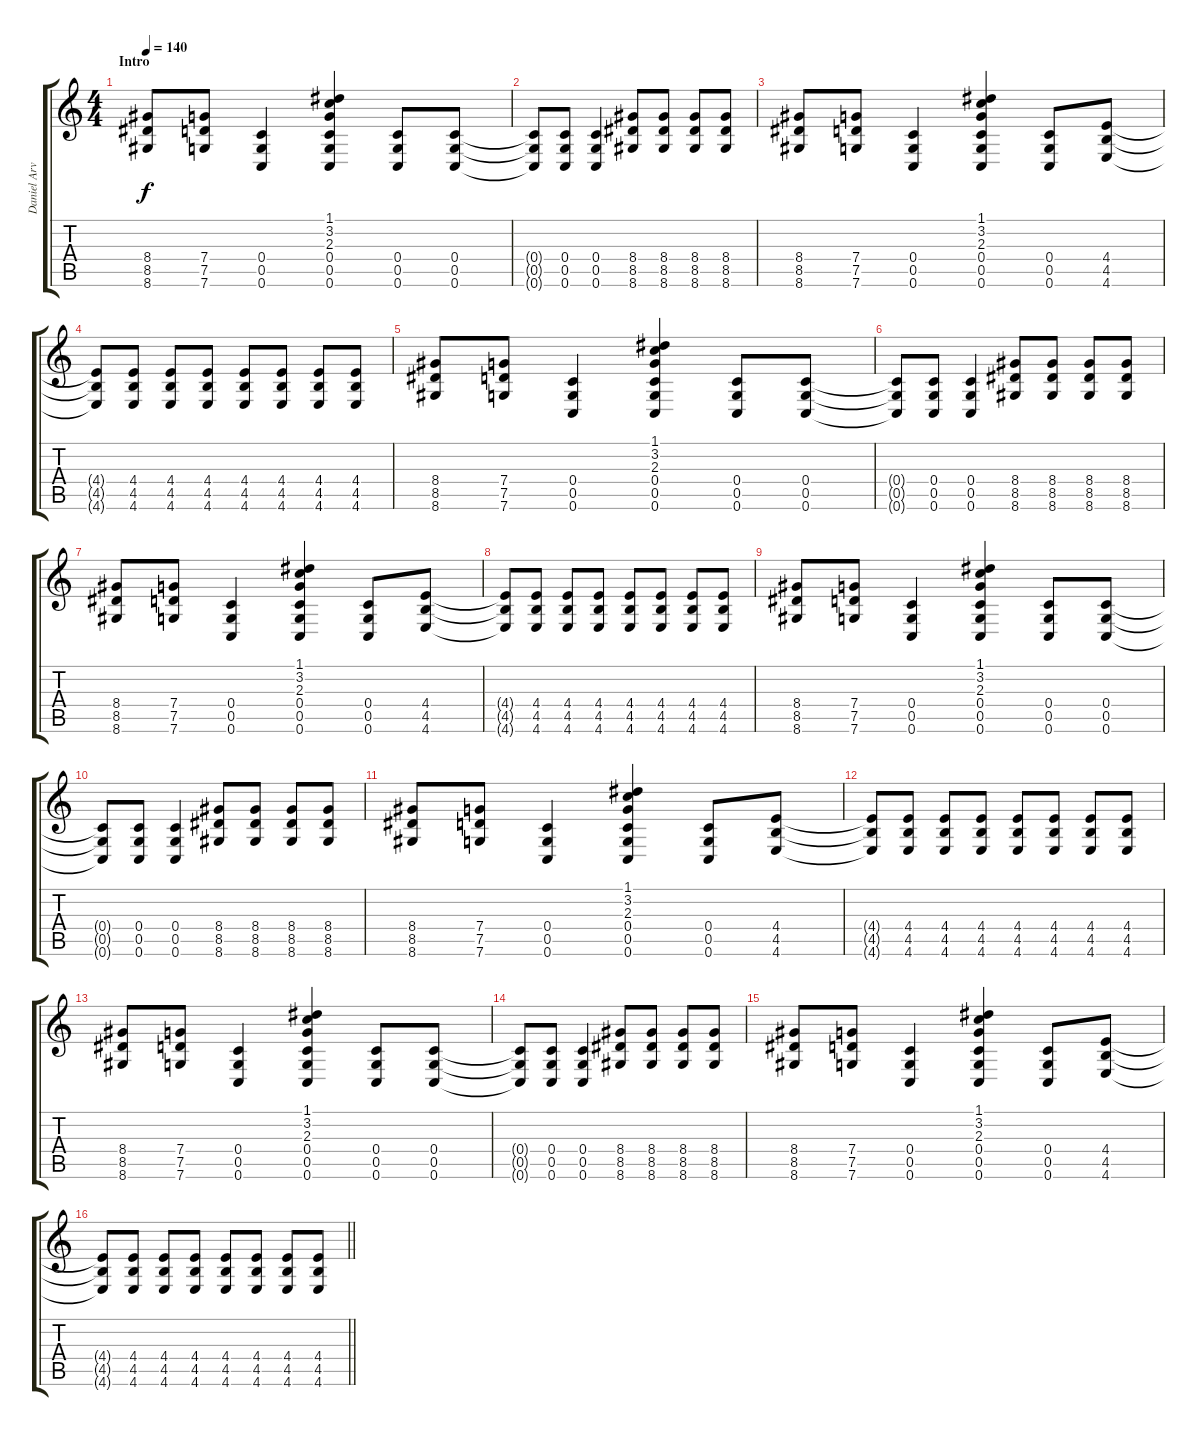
\track ("Daniel Arvidsson " "Daniel Arv") {instrument distortionguitar}
\staff {score tabs}
\tuning (D4 A3 F3 C3 G2 C2) {hide}
\ts (4 4)
\section ("" "Intro")
\tempo 140
\clef g2
\ks c
(8.4 8.5 8.6).8{dy f instrument distortionguitar} (7.4 7.5 7.6).8 (0.4 0.5 0.6).4 (1.1 3.2 2.3 0.4 0.5 0.6).4 (0.4 0.5 0.6).8 (0.4 0.5 0.6).8 |
(0.4{t} 0.5{t} 0.6{t}).8 (0.4 0.5 0.6).8 (0.4 0.5 0.6).4 (8.4 8.5 8.6).8 (8.4 8.5 8.6).8 (8.4 8.5 8.6).8 (8.4 8.5 8.6).8 |
(8.4 8.5 8.6).8 (7.4 7.5 7.6).8 (0.4 0.5 0.6).4 (1.1 3.2 2.3 0.4 0.5 0.6).4 (0.4 0.5 0.6).8 (4.4 4.5 4.6).8 |
(4.4{t} 4.5{t} 4.6{t}).8 (4.4 4.5 4.6).8 (4.4 4.5 4.6).8 (4.4 4.5 4.6).8 (4.4 4.5 4.6).8 (4.4 4.5 4.6).8 (4.4 4.5 4.6).8 (4.4 4.5 4.6).8 |
(8.4 8.5 8.6).8 (7.4 7.5 7.6).8 (0.4 0.5 0.6).4 (1.1 3.2 2.3 0.4 0.5 0.6).4 (0.4 0.5 0.6).8 (0.4 0.5 0.6).8 |
(0.4{t} 0.5{t} 0.6{t}).8 (0.4 0.5 0.6).8 (0.4 0.5 0.6).4 (8.4 8.5 8.6).8 (8.4 8.5 8.6).8 (8.4 8.5 8.6).8 (8.4 8.5 8.6).8 |
(8.4 8.5 8.6).8 (7.4 7.5 7.6).8 (0.4 0.5 0.6).4 (1.1 3.2 2.3 0.4 0.5 0.6).4 (0.4 0.5 0.6).8 (4.4 4.5 4.6).8 |
(4.4{t} 4.5{t} 4.6{t}).8 (4.4 4.5 4.6).8 (4.4 4.5 4.6).8 (4.4 4.5 4.6).8 (4.4 4.5 4.6).8 (4.4 4.5 4.6).8 (4.4 4.5 4.6).8 (4.4 4.5 4.6).8 |
(8.4 8.5 8.6).8 (7.4 7.5 7.6).8 (0.4 0.5 0.6).4 (1.1 3.2 2.3 0.4 0.5 0.6).4 (0.4 0.5 0.6).8 (0.4 0.5 0.6).8 |
(0.4{t} 0.5{t} 0.6{t}).8 (0.4 0.5 0.6).8 (0.4 0.5 0.6).4 (8.4 8.5 8.6).8 (8.4 8.5 8.6).8 (8.4 8.5 8.6).8 (8.4 8.5 8.6).8 |
(8.4 8.5 8.6).8 (7.4 7.5 7.6).8 (0.4 0.5 0.6).4 (1.1 3.2 2.3 0.4 0.5 0.6).4 (0.4 0.5 0.6).8 (4.4 4.5 4.6).8 |
(4.4{t} 4.5{t} 4.6{t}).8 (4.4 4.5 4.6).8 (4.4 4.5 4.6).8 (4.4 4.5 4.6).8 (4.4 4.5 4.6).8 (4.4 4.5 4.6).8 (4.4 4.5 4.6).8 (4.4 4.5 4.6).8 |
(8.4 8.5 8.6).8 (7.4 7.5 7.6).8 (0.4 0.5 0.6).4 (1.1 3.2 2.3 0.4 0.5 0.6).4 (0.4 0.5 0.6).8 (0.4 0.5 0.6).8 |
(0.4{t} 0.5{t} 0.6{t}).8 (0.4 0.5 0.6).8 (0.4 0.5 0.6).4 (8.4 8.5 8.6).8 (8.4 8.5 8.6).8 (8.4 8.5 8.6).8 (8.4 8.5 8.6).8 |
(8.4 8.5 8.6).8 (7.4 7.5 7.6).8 (0.4 0.5 0.6).4 (1.1 3.2 2.3 0.4 0.5 0.6).4 (0.4 0.5 0.6).8 (4.4 4.5 4.6).8 |
\barLineRight lightlight
(4.4{t} 4.5{t} 4.6{t}).8 (4.4 4.5 4.6).8 (4.4 4.5 4.6).8 (4.4 4.5 4.6).8 (4.4 4.5 4.6).8 (4.4 4.5 4.6).8 (4.4 4.5 4.6).8 (4.4 4.5 4.6).8
